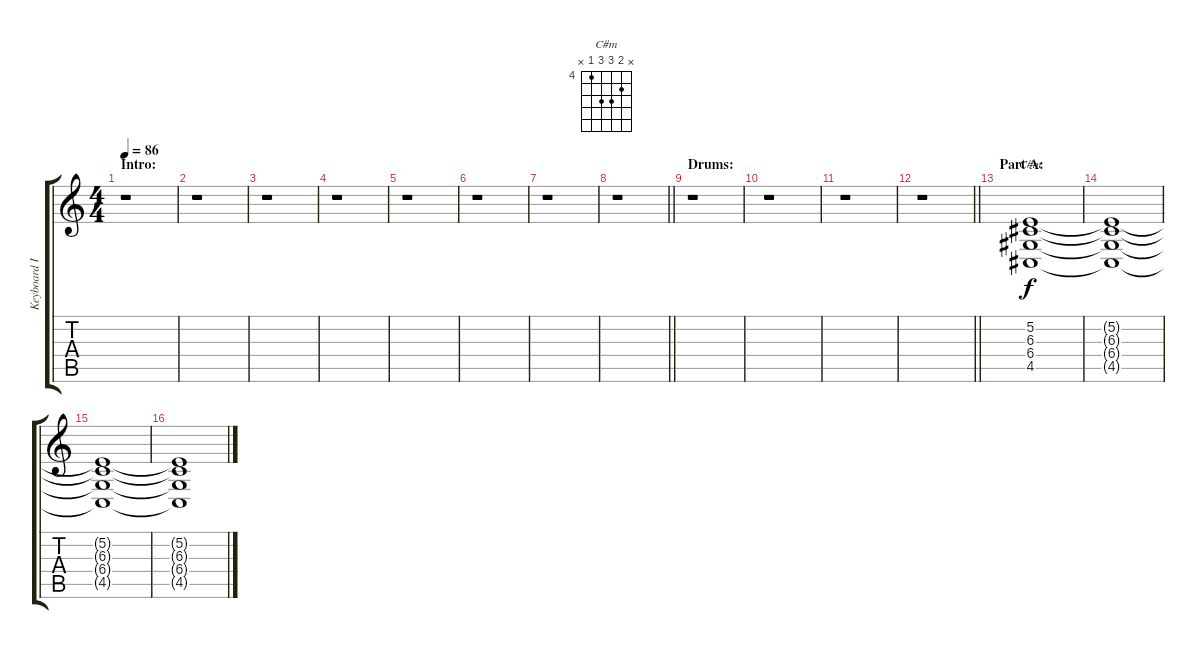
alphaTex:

\track ("Keyboard I" "Keyboard I") {instrument stringensemble1}
\staff {score tabs}
\tuning (E4 B3 G3 D3 A2 E2) {hide}
\chord ("C#m" x 5 6 6 4 x) {firstfret 4}
\ts (4 4)
\section ("" "Intro:")
\tempo 86
\clef g2
\ks c
r.1{dy f instrument stringensemble1} |
r.1 |
r.1 |
r.1 |
r.1 |
r.1 |
r.1 |
\barLineRight lightlight
r.1 |
\section ("" "Drums:")
r.1 |
r.1 |
r.1 |
\barLineRight lightlight
r.1 |
\section ("" "Part A:")
(5.2 6.3 6.4 4.5).1{ch "C#m"} |
(5.2{t} 6.3{t} 6.4{t} 4.5{t}).1 |
(5.2{t} 6.3{t} 6.4{t} 4.5{t}).1 |
(5.2{t} 6.3{t} 6.4{t} 4.5{t}).1
